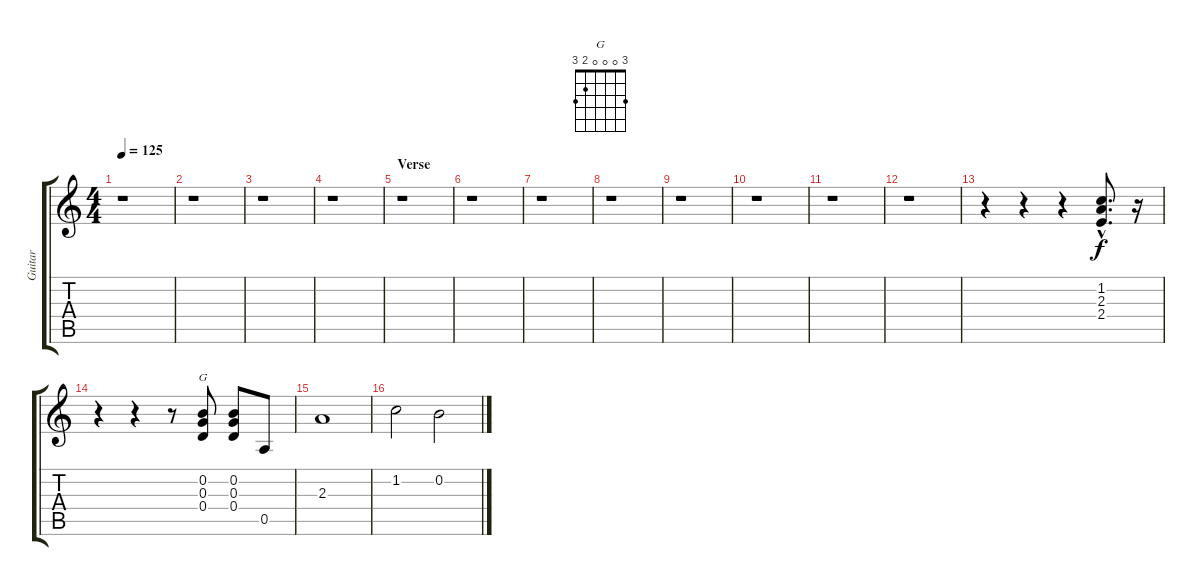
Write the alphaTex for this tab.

\track ("Guitar" "Guitar") {instrument distortionguitar}
\staff {score tabs}
\tuning (E4 B3 G3 D3 A2 E2) {hide}
\chord ("G" 3 0 0 0 2 3)
\ts (4 4)
\tempo 125
\clef g2
\ks c
r.1{dy f} |
r.1 |
r.1 |
r.1 |
\section ("" "Verse")
r.1 |
r.1 |
r.1 |
r.1 |
r.1 |
r.1 |
r.1 |
r.1 |
r.4 r.4 r.4 (1.2{hac} 2.3{hac} 2.4{hac}).8{d} r.16 |
r.4 r.4 r.8 (0.2 0.3 0.4).8{ch "G"} (0.2 0.3 0.4).8 0.5.8 |
2.3.1 |
1.2.2 0.2.2
